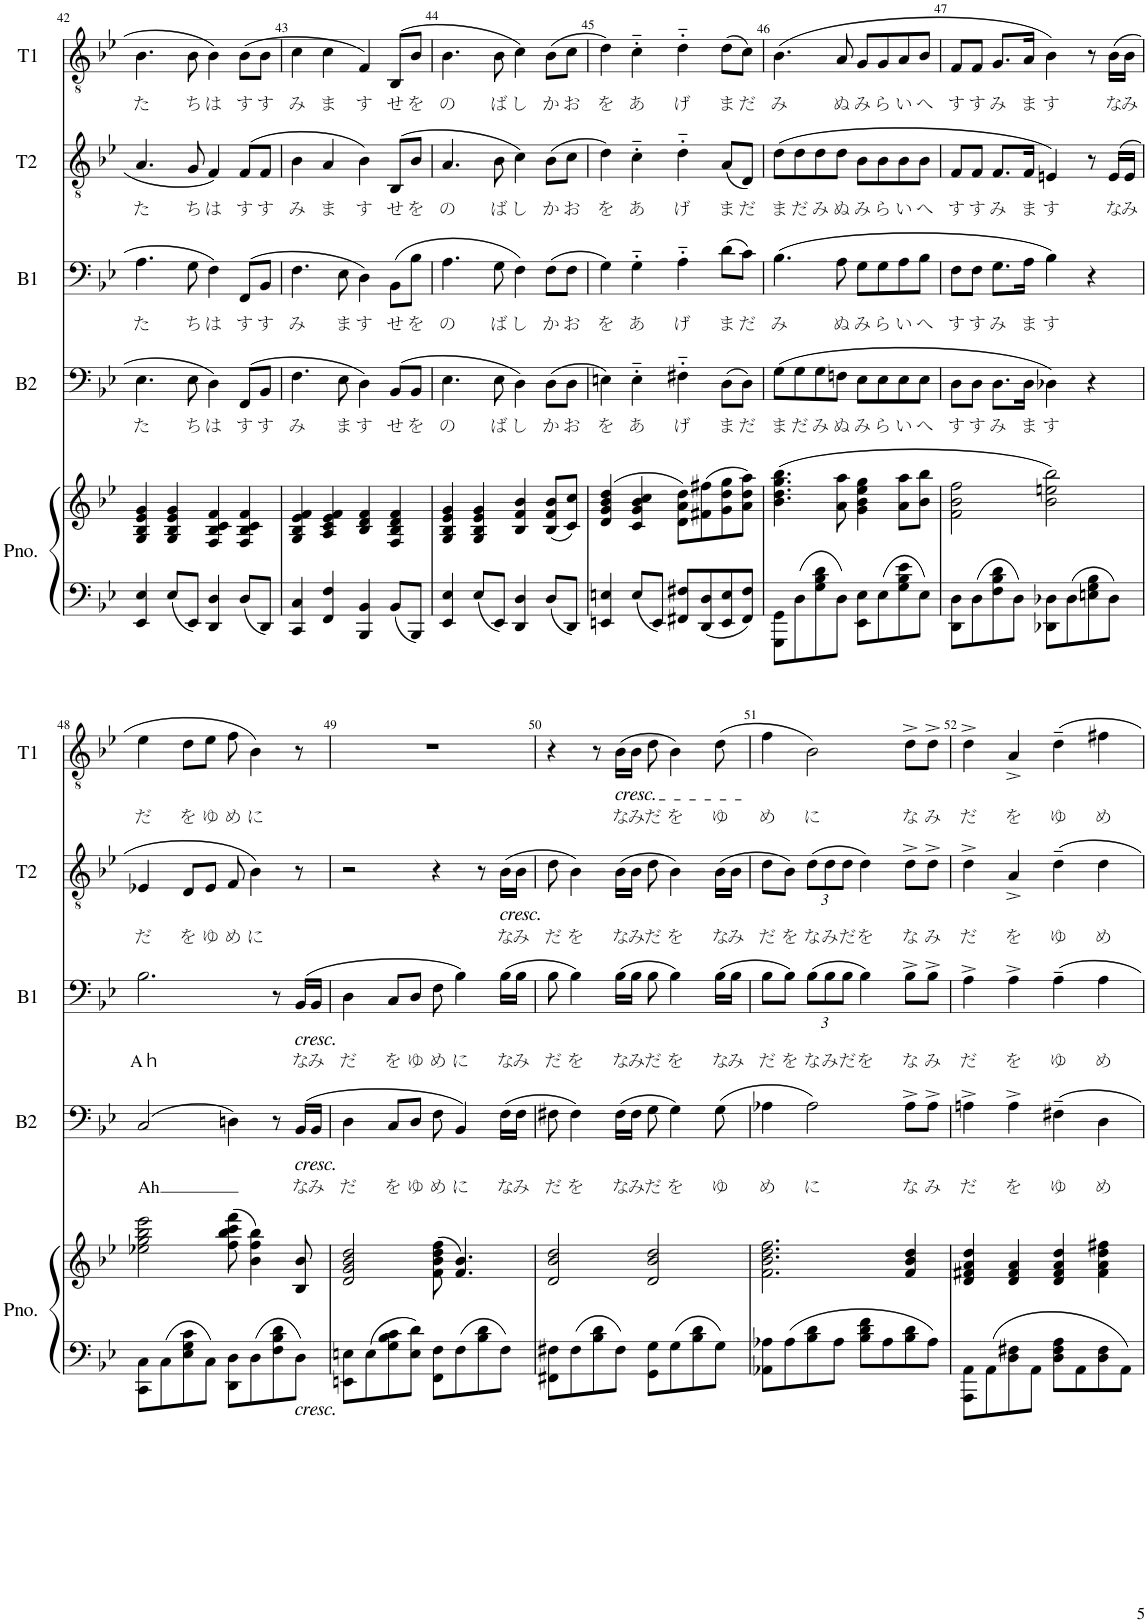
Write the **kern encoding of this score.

**kern	**kern	**kern	**text	**kern	**text	**kern	**text	**kern	**text
*part5	*part5	*part4	*part4	*part3	*part3	*part2	*part2	*part1	*part1
*staff6	*staff5	*staff4	*staff4	*staff3	*staff3	*staff2	*staff2	*staff1	*staff1
*I"ピアノ	*	*I"B2	*	*I"B1	*	*I"T2	*	*I"T1	*
*	*	*I'B2	*	*I'B1	*	*I'T2	*	*I'T1	*
!!LO:PB:g=z
*clefF4	*clefG2	*clefF4	*	*clefF4	*	*clefGv2	*	*clefGv2	*
*k[b-e-]	*k[b-e-]	*k[b-e-]	*	*k[b-e-]	*	*k[b-e-]	*	*k[b-e-]	*
*M4/4	*M4/4	*M4/4	*	*M4/4	*	*M4/4	*	*M4/4	*
=42	=42	=42	=42	=42	=42	=42	=42	=42	=42
!	!	!	!LO:LY:b	!	!LO:LY:b	!	!LO:LY:b	!	!LO:LY:b
4EE-/ 4E-/	4G/ 4B-/ 4e-/ 4g/	4.E-\	た	4.A\	た	4.A/	た	4.B-\	た
8E-/L	4G/ 4B-/ 4e-/ 4g/	.	.	.	.	.	.	.	.
!	!	!	!LO:LY:b	!	!LO:LY:b	!	!LO:LY:b	!	!LO:LY:b
8EE-/J	.	8E-\	ち	8G\	ち	8G/	ち	8B-\	ち
!	!	!	!LO:LY:b	!	!LO:LY:b	!	!LO:LY:b	!	!LO:LY:b
4DD/ 4D/	4F/ 4B-/ 4c/ 4f/	4D\	は	4F\	は	4F/	は	4B-\	は
!	!	!	!LO:LY:b	!	!LO:LY:b	!	!LO:LY:b	!	!LO:LY:b
8D/L	4F/ 4B-/ 4c/ 4f/	(8FF/L	す	(8FF/L	す	(8F/L	す	(8B-\L	す
!	!	!	!LO:LY:b	!	!LO:LY:b	!	!LO:LY:b	!	!LO:LY:b
8DD/J	.	8BB-/J	す	8BB-/J	す	8F/J	す	8B-\J	す
=43	=43	=43	=43	=43	=43	=43	=43	=43	=43
!	!	!	!LO:LY:b	!	!LO:LY:b	!	!LO:LY:b	!	!LO:LY:b
4CC/ 4C/	4G/ 4B-/ 4e-/ 4f/	4.F\	み	4.F\	み	4B-\	み	4c\	み
!	!	!	!	!	!	!	!LO:LY:b	!	!LO:LY:b
4FF/ 4F/	4A/ 4c/ 4e-/ 4f/	.	.	.	.	4A/	ま	4c\	ま
!	!	!	!LO:LY:b	!	!LO:LY:b	!	!	!	!
.	.	8E-\	ま	8E-\	ま	.	.	.	.
!	!	!	!LO:LY:b	!	!LO:LY:b	!	!LO:LY:b	!	!LO:LY:b
4BBB-/ 4BB-/	4B-/ 4d/ 4f/	4D\)	す	4D\)	す	4B-\)	す	4F/)	す
!	!	!	!LO:LY:b	!	!LO:LY:b	!	!LO:LY:b	!	!LO:LY:b
8BB-/L	4F/ 4B-/ 4d/ 4f/	(8BB-/L	せ	(8BB-\L	せ	(8BB-/L	せ	(8BB-/L	せ
!	!	!	!LO:LY:b	!	!LO:LY:b	!	!LO:LY:b	!	!LO:LY:b
8BBB-/J	.	8BB-/J	を	8B-\J	を	8B-/J	を	8B-/J	を
=44	=44	=44	=44	=44	=44	=44	=44	=44	=44
!	!	!	!LO:LY:b	!	!LO:LY:b	!	!LO:LY:b	!	!LO:LY:b
4EE-/ 4E-/	4G/ 4B-/ 4e-/ 4g/	4.E-\	の	4.A\	の	4.A/	の	4.B-\	の
8E-/L	4G/ 4B-/ 4e-/ 4g/	.	.	.	.	.	.	.	.
!	!	!	!LO:LY:b	!	!LO:LY:b	!	!LO:LY:b	!	!LO:LY:b
8EE-/J	.	8E-\	ば	8G\	ば	8B-\	ば	8B-\	ば
!	!	!	!LO:LY:b	!	!LO:LY:b	!	!LO:LY:b	!	!LO:LY:b
4DD/ 4D/	4B-/ 4f/ 4b-/	4D\)	し	4F\)	し	4c\)	し	4c\)	し
!	!	!	!LO:LY:b	!	!LO:LY:b	!	!LO:LY:b	!	!LO:LY:b
8D/L	(8B-/ 8f/ 8b-/L	(8D\L	か	(8F\L	か	(8B-\L	か	(8B-\L	か
!	!	!	!LO:LY:b	!	!LO:LY:b	!	!LO:LY:b	!	!LO:LY:b
8DD/J	8c/ 8cc/J)	8D\J	お	8F\J	お	8c\J	お	8c\J	お
=45	=45	=45	=45	=45	=45	=45	=45	=45	=45
!	!	!	!LO:LY:b	!	!LO:LY:b	!	!LO:LY:b	!	!LO:LY:b
4EEn/ 4En/	(4d/ 4g/ 4b-/ 4dd/	4En\)	を	4G\)	を	4d\)	を	4d\)	を
!	!	!	!LO:LY:b	!	!LO:LY:b	!	!LO:LY:b	!	!LO:LY:b
8E/L	4c/ 4g/ 4b-/ 4cc/	4E'~\	あ	4G'~\	あ	4c'~\	あ	4c'~\	あ
8EE/J	.	.	.	.	.	.	.	.	.
!	!	!	!LO:LY:b	!	!LO:LY:b	!	!LO:LY:b	!	!LO:LY:b
8FF#X/ 8F#X/L	8d\ 8a\ 8dd\L)	4F#X'~\	げ	4A'~\	げ	4d'~\	げ	4d'~\	げ
8DD/ 8D/	(8f#X\ 8ff#X\	.	.	.	.	.	.	.	.
!	!	!	!LO:LY:b	!	!LO:LY:b	!	!LO:LY:b	!	!LO:LY:b
8EE/ 8E/	8g\ 8dd\ 8gg\	(8D\L	ま	(8d\L	ま	(8A/L	ま	(8d\L	ま
!	!	!	!LO:LY:b	!	!LO:LY:b	!	!LO:LY:b	!	!LO:LY:b
8FF#/ 8F#/J	8a\ 8dd\ 8aa\J)	8D\J)	だ	8c\J)	だ	8D/J)	だ	8c\J)	だ
=46	=46	=46	=46	=46	=46	=46	=46	=46	=46
!	!	!	!LO:LY:b	!	!LO:LY:b	!	!LO:LY:b	!	!LO:LY:b
8GGG\ 8GG\L	(4.b-\ 4.dd\ 4.gg\ 4.bb-\	(8G\L	ま	(4.B-\	み	(8d\L	ま	(4.B-\	み
!	!	!	!LO:LY:b	!	!	!	!LO:LY:b	!	!
8D\	.	8G\	だ	.	.	8d\	だ	.	.
!	!	!	!LO:LY:b	!	!	!	!LO:LY:b	!	!
8G\ 8B-\ 8d\	.	8G\	み	.	.	8d\	み	.	.
!	!	!	!LO:LY:b	!	!LO:LY:b	!	!LO:LY:b	!	!LO:LY:b
8D\J	8a\ 8aa\	8Fn\J	ぬ	8A\	ぬ	8d\J	ぬ	8A/	ぬ
!	!	!	!LO:LY:b	!	!LO:LY:b	!	!LO:LY:b	!	!LO:LY:b
8EE-\ 8E-\L	4g\ 4b-\ 4ee-\ 4gg\	8E-\L	み	8G\L	み	8B-\L	み	8G/L	み
!	!	!	!LO:LY:b	!	!LO:LY:b	!	!LO:LY:b	!	!LO:LY:b
8E-\	.	8E-\	ら	8G\	ら	8B-\	ら	8G/	ら
!	!	!	!LO:LY:b	!	!LO:LY:b	!	!LO:LY:b	!	!LO:LY:b
8G\ 8B-\ 8e-\	8a\ 8aa\L	8E-\	い	8A\	い	8B-\	い	8A/	い
!	!	!	!LO:LY:b	!	!LO:LY:b	!	!LO:LY:b	!	!LO:LY:b
8E-\J	8b-\ 8bb-\J	8E-\J	へ	8B-\J	へ	8B-\J	へ	8B-/J	へ
=47	=47	=47	=47	=47	=47	=47	=47	=47	=47
!	!	!	!LO:LY:b	!	!LO:LY:b	!	!LO:LY:b	!	!LO:LY:b
8DD\ 8D\L	2f\ 2b-\ 2ff\	8D\L	す	8F\L	す	8F/L	す	8F/L	す
!	!	!	!LO:LY:b	!	!LO:LY:b	!	!LO:LY:b	!	!LO:LY:b
8D\	.	8D\J	す	8F\J	す	8F/J	す	8F/J	す
!	!	!	!LO:LY:b	!	!LO:LY:b	!	!LO:LY:b	!	!LO:LY:b
8F\ 8B-\ 8d\	.	8.D\L	み	8.G\L	み	8.F/L	み	8.G/L	み
8D\J	.	.	.	.	.	.	.	.	.
!	!	!	!LO:LY:b	!	!LO:LY:b	!	!LO:LY:b	!	!LO:LY:b
.	.	16D\Jk	ま	16A\Jk	ま	16F/Jk	ま	16A/Jk	ま
!	!	!	!LO:LY:b	!	!LO:LY:b	!	!LO:LY:b	!	!LO:LY:b
8DD-X\ 8D-X\L	2b-\ 2een\ 2bb-\)	4D-X\)	す	4B-\)	す	4En/)	す	4B-\)	す
8D-\	.	.	.	.	.	.	.	.	.
8En\ 8G\ 8B-\	.	4r	.	4r	.	8r	.	8r	.
!	!	!	!	!	!	!	!LO:LY:b	!	!LO:LY:b
8D-\J	.	.	.	.	.	(16E/LL	な	(16B-\LL	な
!	!	!	!	!	!	!	!LO:LY:b	!	!LO:LY:b
.	.	.	.	.	.	16E/JJ	み	16B-\JJ	み
!!LO:LB:g=z
=48	=48	=48	=48	=48	=48	=48	=48	=48	=48
!	!	!	!LO:LY:b	!	!LO:LY:b	!	!LO:LY:b	!	!LO:LY:b
8CC\ 8C\L	2ee-X\ 2gg\ 2bb-\ 2eee-\	(2C/	Ah	2.B-\	Aｈ	4E-X/	だ	4e-\	だ
8C\	.	.	.	.	.	.	.	.	.
!	!	!	!	!	!	!	!LO:LY:b	!	!LO:LY:b
8E-\ 8G\ 8c\	.	.	.	.	.	8D/L	を	8d\L	を
!	!	!	!	!	!	!	!LO:LY:b	!	!LO:LY:b
8C\J	.	.	.	.	.	8E-/J	ゆ	8e-\J	ゆ
!	!	!	!	!	!	!	!LO:LY:b	!	!LO:LY:b
8DD\ 8D\L	(8ff\ 8bb-\ 8ccc\ 8fff\	4Dn\)	.	.	.	8F/	め	8f\	め
!	!	!	!	!	!	!	!LO:LY:b	!	!LO:LY:b
8D\	4b-\ 4ff\ 4bb-\)	.	.	.	.	4B-\)	に	4B-\)	に
8F\ 8B-\ 8d\	.	8r	.	8r	.	.	.	.	.
!	!	!	!	!LO:TX:b:i:t=cresc.	!	!	!	!	!
!	!	!LO:TX:b:i:t=cresc.	!	!	!	!	!	!	!
!LO:TX:b:i:t=cresc.	!	!	!	!	!	!	!	!	!
!	!	!	!LO:LY:b	!	!LO:LY:b	!	!	!	!
8D\J	8B-/ 8b-/	(16BB-/LL	な	(16BB-/LL	な	8r	.	8r	.
!	!	!	!LO:LY:b	!	!LO:LY:b	!	!	!	!
.	.	16BB-/JJ	み	16BB-/JJ	み	.	.	.	.
=49	=49	=49	=49	=49	=49	=49	=49	=49	=49
!	!	!	!LO:LY:b	!	!LO:LY:b	!	!	!	!
8EEn\ 8En\L	2d/ 2g/ 2b-/ 2dd/	4D\	だ	4D\	だ	2r	.	1r	.
8E\	.	.	.	.	.	.	.	.	.
!	!	!	!LO:LY:b	!	!LO:LY:b	!	!	!	!
8G\ 8B-\ 8c\	.	8C/L	を	8C/L	を	.	.	.	.
!	!	!	!LO:LY:b	!	!LO:LY:b	!	!	!	!
8E\ 8d\J	.	8D/J	ゆ	8D/J	ゆ	.	.	.	.
!	!	!	!LO:LY:b	!	!LO:LY:b	!	!	!	!
8FF\ 8F\L	(8f\ 8b-\ 8dd\ 8ff\	8F\	め	8F\	め	4r	.	.	.
!	!	!	!LO:LY:b	!	!LO:LY:b	!	!	!	!
8F\	4.f/ 4.b-/)	4BB-/)	に	4B-\)	に	.	.	.	.
8B-\ 8d\	.	.	.	.	.	8r	.	.	.
!	!	!	!	!	!	!LO:TX:b:i:t=cresc.	!	!	!
!	!	!	!LO:LY:b	!	!LO:LY:b	!	!LO:LY:b	!	!
8F\J	.	(16F\LL	な	(16B-\LL	な	(16B-\LL	な	.	.
!	!	!	!LO:LY:b	!	!LO:LY:b	!	!LO:LY:b	!	!
.	.	16F\JJ	み	16B-\JJ	み	16B-\JJ	み	.	.
=50	=50	=50	=50	=50	=50	=50	=50	=50	=50
!	!	!	!LO:LY:b	!	!LO:LY:b	!	!LO:LY:b	!	!
8FF#X\ 8F#X\L	2d/ 2b-/ 2dd/	8F#X\	だ	8B-\	だ	8d\	だ	4r	.
!	!	!	!LO:LY:b	!	!LO:LY:b	!	!LO:LY:b	!	!
8F#\	.	4F#\)	を	4B-\)	を	4B-\)	を	.	.
8B-\ 8d\	.	.	.	.	.	.	.	8r	.
!	!	!	!	!	!	!	!	!LO:TX:b:i:t=cresc.	!
!	!	!	!LO:LY:b	!	!LO:LY:b	!	!LO:LY:b	!	!LO:LY:b
8F#\J	.	(16F#\LL	な	(16B-\LL	な	(16B-\LL	な	(16B-\LL	な
!	!	!	!LO:LY:b	!	!LO:LY:b	!	!LO:LY:b	!	!LO:LY:b
.	.	16F#\JJ	み	16B-\JJ	み	16B-\JJ	み	16B-\JJ	み
!	!	!	!LO:LY:b	!	!LO:LY:b	!	!LO:LY:b	!	!LO:LY:b
8GG\ 8G\L	2d/ 2b-/ 2dd/	8G\	だ	8B-\	だ	8d\	だ	8d\	だ
!	!	!	!LO:LY:b	!	!LO:LY:b	!	!LO:LY:b	!	!LO:LY:b
8G\	.	4G\)	を	4B-\)	を	4B-\)	を	4B-\)	を
8B-\ 8d\	.	.	.	.	.	.	.	.	.
!	!	!	!LO:LY:b	!	!LO:LY:b	!	!LO:LY:b	!	!LO:LY:b
8G\J	.	(8G\	ゆ	(16B-\LL	な	(16B-\LL	な	(8d\	ゆ
!	!	!	!	!	!LO:LY:b	!	!LO:LY:b	!	!
.	.	.	.	16B-\JJ	み	16B-\JJ	み	.	.
=51	=51	=51	=51	=51	=51	=51	=51	=51	=51
!	!	!	!LO:LY:b	!	!LO:LY:b	!	!LO:LY:b	!	!LO:LY:b
8AA-X\ 8A-X\L	2.f\ 2.b-\ 2.dd\ 2.ff\	4A-X\	め	8B-\L	だ	8d\L	だ	4f\	め
!	!	!	!	!	!LO:LY:b	!	!LO:LY:b	!	!
8A-\	.	.	.	8B-\J)	を	8B-\J)	を	.	.
!	!	!	!LO:LY:b	!	!	!	!	!	!
*	*	*	*	*Xbrackettup	*	*	*	*	*
!	!	!	!	!	!LO:LY:b	!	!	!	!
*	*	*	*	*	*	*Xbrackettup	*	*	*
!	!	!	!	!	!	!	!LO:LY:b	!	!LO:LY:b
8B-\ 8d\	.	2A-\)	に	(12B-\L	な	(12d\L	な	2B-\)	に
!	!	!	!	!	!LO:LY:b	!	!LO:LY:b	!	!
.	.	.	.	12B-\	み	12d\	み	.	.
8A-\J	.	.	.	.	.	.	.	.	.
!	!	!	!	!	!LO:LY:b	!	!LO:LY:b	!	!
.	.	.	.	12B-\J	だ	12d\J	だ	.	.
!	!	!	!	!	!LO:LY:b	!	!LO:LY:b	!	!
8B-\ 8d\ 8f\L	.	.	.	4B-\)	を	4d\)	を	.	.
8A-\	.	.	.	.	.	.	.	.	.
!	!	!	!LO:LY:b	!	!LO:LY:b	!	!LO:LY:b	!	!LO:LY:b
8B-\ 8d\	4f/ 4b-/ 4dd/	8A-^\L	な	8B-^\L	な	8d^\L	な	8d^\L	な
!	!	!	!LO:LY:b	!	!LO:LY:b	!	!LO:LY:b	!	!LO:LY:b
8A-\J	.	8A-^\J	み	8B-^\J	み	8d^\J	み	8d^\J	み
=52	=52	=52	=52	=52	=52	=52	=52	=52	=52
!	!	!	!LO:LY:b	!	!LO:LY:b	!	!LO:LY:b	!	!LO:LY:b
8AAA\ 8AA\L	4d/ 4f#X/ 4a/ 4dd/	4An^\	だ	4A^\	だ	4d^\	だ	4d^\	だ
8AA\	.	.	.	.	.	.	.	.	.
!	!	!	!LO:LY:b	!	!LO:LY:b	!	!LO:LY:b	!	!LO:LY:b
8D\ 8F#X\	4d/ 4f#/ 4a/	4A^\	を	4A^\	を	4A^/	を	4A^/	を
8AA\J	.	.	.	.	.	.	.	.	.
!	!	!	!LO:LY:b	!	!LO:LY:b	!	!LO:LY:b	!	!LO:LY:b
8D\ 8F#\ 8A\L	4d/ 4f#/ 4a/ 4dd/	4F#X~\	ゆ	4A~\	ゆ	4d~\	ゆ	4d~\	ゆ
8AA\	.	.	.	.	.	.	.	.	.
!	!	!	!LO:LY:b	!	!LO:LY:b	!	!LO:LY:b	!	!LO:LY:b
8D\ 8F#\	4f#\ 4a\ 4dd\ 4ff#X\	4D\	め	4A\	め	4d\	め	4f#X\	め
8AA\J	.	.	.	.	.	.	.	.	.
=	=	=	=	=	=	=	=	=	=
*-	*-	*-	*-	*-	*-	*-	*-	*-	*-
